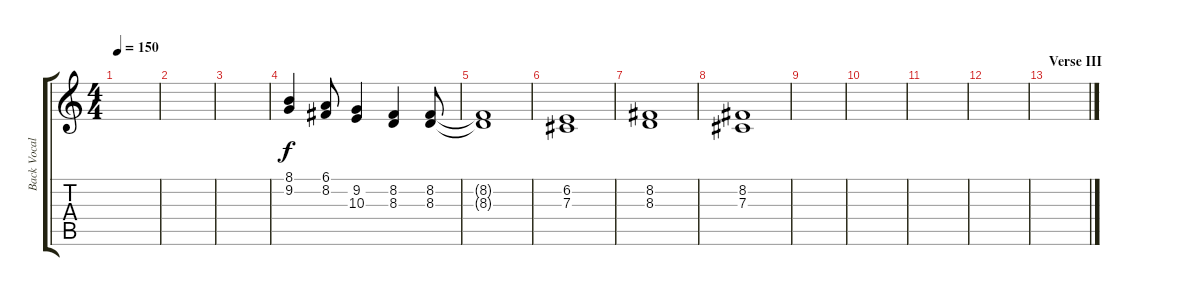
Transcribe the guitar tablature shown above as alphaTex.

\track ("Back Vocals" "Back Vocal") {instrument lead3calliope}
\staff {score tabs}
\tuning (Eb4 Bb3 Gb3 Db3 Ab2 Eb2) {hide}
\ts (4 4)
\tempo 150
\clef g2
\ks c
|
|
|
(8.1 9.2).4 (6.1 8.2).8 (9.2 10.3).4 (8.2 8.3).4 (8.2 8.3).8 |
(8.2{t} 8.3{t}).1 |
(6.2 7.3).1 |
(8.2 8.3).1 |
(8.2 7.3).1 |
|
|
|
|
\section ("" "Verse III")
